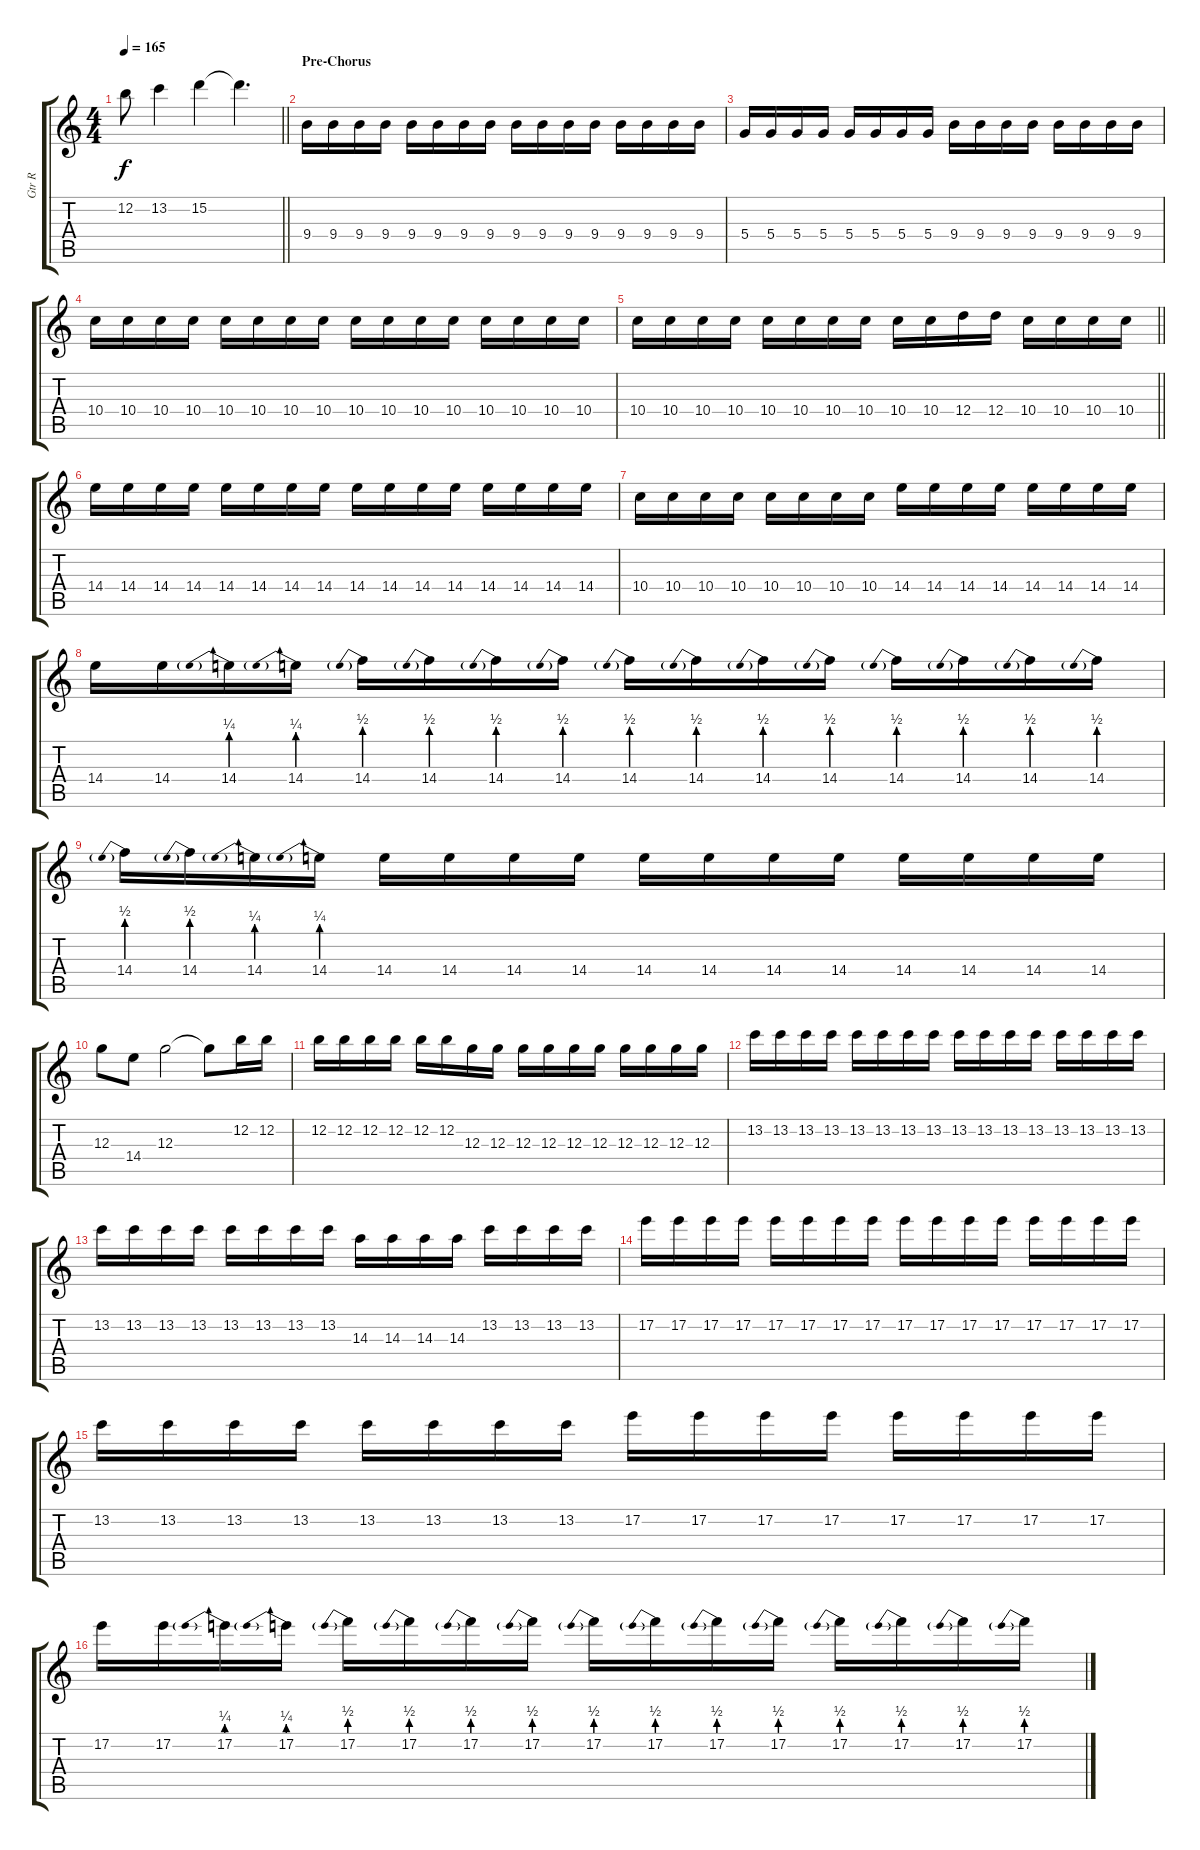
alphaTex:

\track ("Gtr R" "Gtr R") {instrument distortionguitar}
\staff {score tabs}
\tuning (E4 B3 G3 D3 A2 D2) {hide}
\ts (4 4)
\tempo 165
\clef g2
\barLineRight lightlight
\ks c
12.2{t}.8{dy f} 13.2.4 15.2.4 15.2{t}.4{d} |
\section ("" "Pre-Chorus")
9.4.16 9.4.16 9.4.16 9.4.16 9.4.16 9.4.16 9.4.16 9.4.16 9.4.16 9.4.16 9.4.16 9.4.16 9.4.16 9.4.16 9.4.16 9.4.16 |
5.4.16 5.4.16 5.4.16 5.4.16 5.4.16 5.4.16 5.4.16 5.4.16 9.4.16 9.4.16 9.4.16 9.4.16 9.4.16 9.4.16 9.4.16 9.4.16 |
10.4.16 10.4.16 10.4.16 10.4.16 10.4.16 10.4.16 10.4.16 10.4.16 10.4.16 10.4.16 10.4.16 10.4.16 10.4.16 10.4.16 10.4.16 10.4.16 |
\barLineRight lightlight
10.4.16 10.4.16 10.4.16 10.4.16 10.4.16 10.4.16 10.4.16 10.4.16 10.4.16 10.4.16 12.4.16 12.4.16 10.4.16 10.4.16 10.4.16 10.4.16 |
14.4.16 14.4.16 14.4.16 14.4.16 14.4.16 14.4.16 14.4.16 14.4.16 14.4.16 14.4.16 14.4.16 14.4.16 14.4.16 14.4.16 14.4.16 14.4.16 |
10.4.16 10.4.16 10.4.16 10.4.16 10.4.16 10.4.16 10.4.16 10.4.16 14.4.16 14.4.16 14.4.16 14.4.16 14.4.16 14.4.16 14.4.16 14.4.16 |
14.4.16 14.4.16 14.4{be (prebend 0 1 60 1)}.16 14.4{be (prebend 0 1 60 1)}.16 14.4{be (prebend 0 2 60 2)}.16 14.4{be (prebend 0 2 60 2)}.16 14.4{be (prebend 0 2 60 2)}.16 14.4{be (prebend 0 2 60 2)}.16 14.4{be (prebend 0 2 60 2)}.16 14.4{be (prebend 0 2 60 2)}.16 14.4{be (prebend 0 2 60 2)}.16 14.4{be (prebend 0 2 60 2)}.16 14.4{be (prebend 0 2 60 2)}.16 14.4{be (prebend 0 2 60 2)}.16 14.4{be (prebend 0 2 60 2)}.16 14.4{be (prebend 0 2 60 2)}.16 |
14.4{be (prebend 0 2 60 2)}.16 14.4{be (prebend 0 2 60 2)}.16 14.4{be (prebend 0 1 60 1)}.16 14.4{be (prebend 0 1 60 1)}.16 14.4.16 14.4.16 14.4.16 14.4.16 14.4.16 14.4.16 14.4.16 14.4.16 14.4.16 14.4.16 14.4.16 14.4.16 |
12.3.8 14.4.8 12.3.2 12.3{t}.8 12.2.16 12.2.16 |
12.2.16 12.2.16 12.2.16 12.2.16 12.2.16 12.2.16 12.3.16 12.3.16 12.3.16 12.3.16 12.3.16 12.3.16 12.3.16 12.3.16 12.3.16 12.3.16 |
13.2.16 13.2.16 13.2.16 13.2.16 13.2.16 13.2.16 13.2.16 13.2.16 13.2.16 13.2.16 13.2.16 13.2.16 13.2.16 13.2.16 13.2.16 13.2.16 |
13.2.16 13.2.16 13.2.16 13.2.16 13.2.16 13.2.16 13.2.16 13.2.16 14.3.16 14.3.16 14.3.16 14.3.16 13.2.16 13.2.16 13.2.16 13.2.16 |
17.2.16 17.2.16 17.2.16 17.2.16 17.2.16 17.2.16 17.2.16 17.2.16 17.2.16 17.2.16 17.2.16 17.2.16 17.2.16 17.2.16 17.2.16 17.2.16 |
13.2.16 13.2.16 13.2.16 13.2.16 13.2.16 13.2.16 13.2.16 13.2.16 17.2.16 17.2.16 17.2.16 17.2.16 17.2.16 17.2.16 17.2.16 17.2.16 |
17.2.16 17.2.16 17.2{be (prebend 0 1 60 1)}.16 17.2{be (prebend 0 1 60 1)}.16 17.2{be (prebend 0 2 60 2)}.16 17.2{be (prebend 0 2 60 2)}.16 17.2{be (prebend 0 2 60 2)}.16 17.2{be (prebend 0 2 60 2)}.16 17.2{be (prebend 0 2 60 2)}.16 17.2{be (prebend 0 2 60 2)}.16 17.2{be (prebend 0 2 60 2)}.16 17.2{be (prebend 0 2 60 2)}.16 17.2{be (prebend 0 2 60 2)}.16 17.2{be (prebend 0 2 60 2)}.16 17.2{be (prebend 0 2 60 2)}.16 17.2{be (prebend 0 2 60 2)}.16
